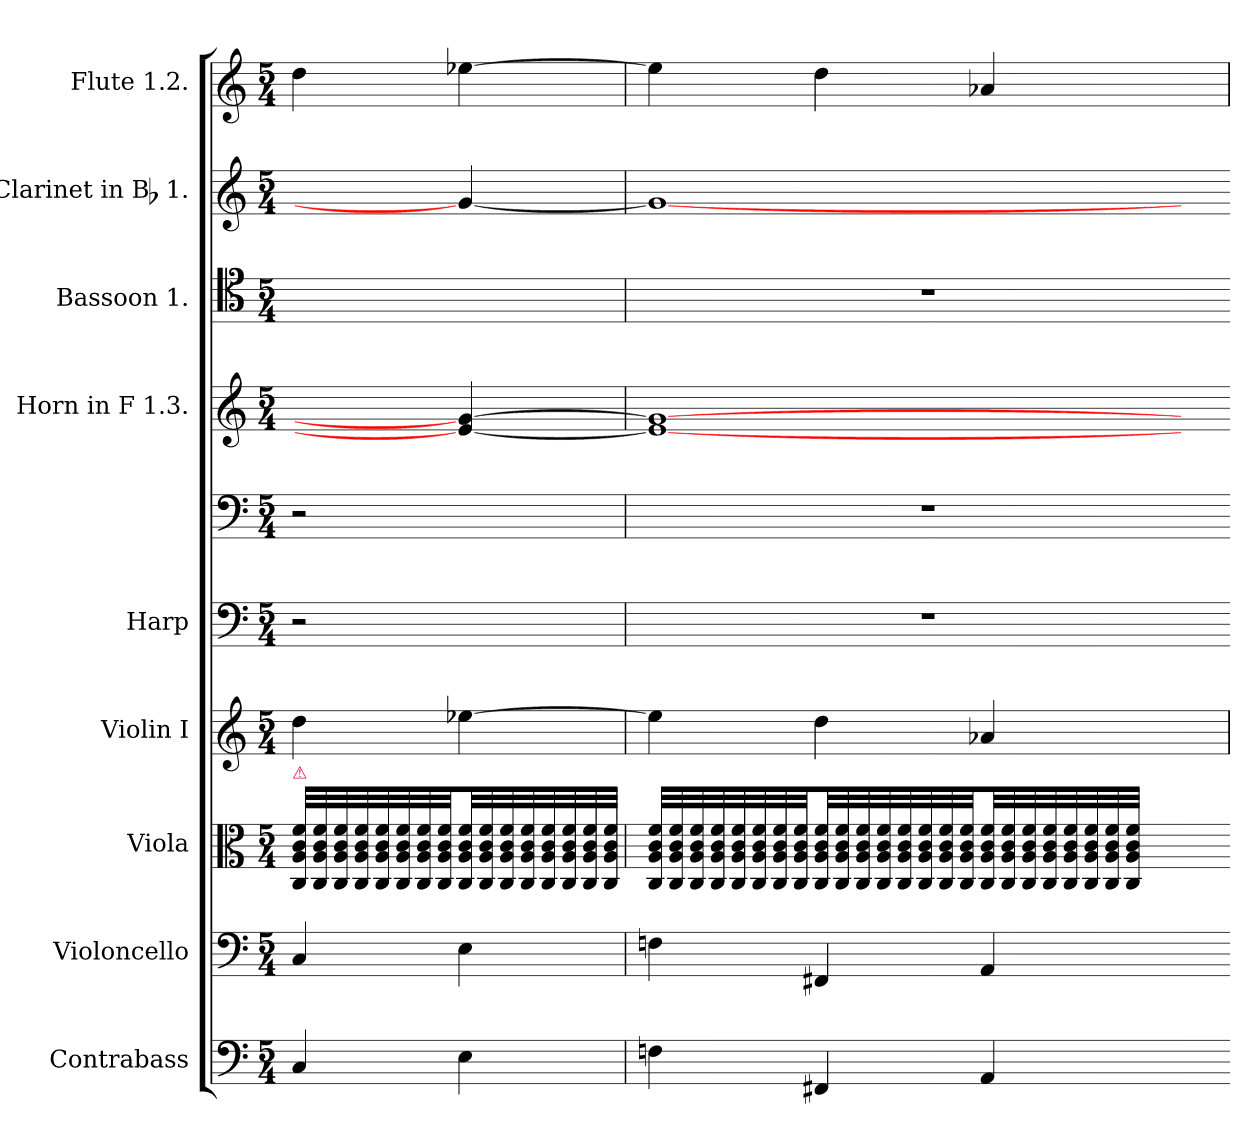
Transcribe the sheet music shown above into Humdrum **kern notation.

**kern	**kern	**kern	**kern	**kern	**kern	**kern	**kern	**kern	**kern
*part9	*part8	*part7	*part6	*part5	*part5	*part4	*part3	*part2	*part1
*staff10	*staff9	*staff8	*staff7	*staff6	*staff5	*staff4	*staff3	*staff2	*staff1
*I"Contrabass	*I"Violoncello	*I"Viola	*I"Violin I	*I"Harp	*	*I"Horn in F 1.3.	*I"Bassoon 1.	*I"Clarinet in Bb 1.	*I"Flute 1.2.
*I'Cb.	*I'Vc.	*I'Vla.	*I'Vln. I	*I'Hp.	*	*I'Hn.	*I'Bsn.	*I'Cl.	*I'Fl.
*clefF4	*clefF4	*clefC3	*clefG2	*clefF4	*clefF4	*clefG2	*clefC4	*clefG2	*clefG2
*ITrd7c12	*	*	*	*	*	*ITrd4c7	*	*ITrd1c2	*
*k[]	*k[]	*k[]	*k[]	*k[]	*k[]	*k[b-]	*k[]	*k[b-e-]	*k[]
*M5/4	*M5/4	*M5/4	*M5/4	*M5/4	*M5/4	*M5/4	*M5/4	*M5/4	*M5/4
=	=	=	=	=	=	=	=	=	=
!	!	!LO:TX:a:color=crimson:t=⚠	!	!	!	!	!	!	!
4CC	4C	32C/ 32A/ 32c/ 32f/LLL	4dd	2r	2r	4ryy	2ryy	4ryy	4dd
.	.	32C/ 32A/ 32c/ 32f/	.	.	.	.	.	.	.
.	.	32C/ 32A/ 32c/ 32f/	.	.	.	.	.	.	.
.	.	32C/ 32A/ 32c/ 32f/	.	.	.	.	.	.	.
.	.	32C/ 32A/ 32c/ 32f/	.	.	.	.	.	.	.
.	.	32C/ 32A/ 32c/ 32f/	.	.	.	.	.	.	.
.	.	32C/ 32A/ 32c/ 32f/	.	.	.	.	.	.	.
.	.	32C/ 32A/ 32c/ 32f/JJ	.	.	.	.	.	.	.
4EE	4E	32C/ 32A/ 32c/ 32f/LL	[4ee-X	.	.	4A_ 4c_	.	4f_	[4ee-X
.	.	32C/ 32A/ 32c/ 32f/	.	.	.	.	.	.	.
.	.	32C/ 32A/ 32c/ 32f/	.	.	.	.	.	.	.
.	.	32C/ 32A/ 32c/ 32f/	.	.	.	.	.	.	.
.	.	32C/ 32A/ 32c/ 32f/	.	.	.	.	.	.	.
.	.	32C/ 32A/ 32c/ 32f/	.	.	.	.	.	.	.
.	.	32C/ 32A/ 32c/ 32f/	.	.	.	.	.	.	.
.	.	32C/ 32A/ 32c/ 32f/JJJ	.	.	.	.	.	.	.
=268	=268	=268	=268	=268	=268	=268	=268	=268	=268
4FFn	4Fn	32C/ 32A/ 32c/ 32f/LLL	4ee-]	4%5r	4%5r	1A_ 1c_	4%5r	1f_	4ee-]
.	.	32C/ 32A/ 32c/ 32f/	.	.	.	.	.	.	.
.	.	32C/ 32A/ 32c/ 32f/	.	.	.	.	.	.	.
.	.	32C/ 32A/ 32c/ 32f/	.	.	.	.	.	.	.
.	.	32C/ 32A/ 32c/ 32f/	.	.	.	.	.	.	.
.	.	32C/ 32A/ 32c/ 32f/	.	.	.	.	.	.	.
.	.	32C/ 32A/ 32c/ 32f/	.	.	.	.	.	.	.
.	.	32C/ 32A/ 32c/ 32f/JJ	.	.	.	.	.	.	.
4FFF#X	4FF#X	32C/ 32A/ 32c/ 32f/LL	4dd	.	.	.	.	.	4dd
.	.	32C/ 32A/ 32c/ 32f/	.	.	.	.	.	.	.
.	.	32C/ 32A/ 32c/ 32f/	.	.	.	.	.	.	.
.	.	32C/ 32A/ 32c/ 32f/	.	.	.	.	.	.	.
.	.	32C/ 32A/ 32c/ 32f/	.	.	.	.	.	.	.
.	.	32C/ 32A/ 32c/ 32f/	.	.	.	.	.	.	.
.	.	32C/ 32A/ 32c/ 32f/	.	.	.	.	.	.	.
.	.	32C/ 32A/ 32c/ 32f/JJ	.	.	.	.	.	.	.
4AAA	4AA	32C/ 32A/ 32c/ 32f/LL	4a-X	.	.	.	.	.	4a-X
.	.	32C/ 32A/ 32c/ 32f/	.	.	.	.	.	.	.
.	.	32C/ 32A/ 32c/ 32f/	.	.	.	.	.	.	.
.	.	32C/ 32A/ 32c/ 32f/	.	.	.	.	.	.	.
.	.	32C/ 32A/ 32c/ 32f/	.	.	.	.	.	.	.
.	.	32C/ 32A/ 32c/ 32f/	.	.	.	.	.	.	.
.	.	32C/ 32A/ 32c/ 32f/	.	.	.	.	.	.	.
.	.	32C/ 32A/ 32c/ 32f/JJJ	.	.	.	.	.	.	.
2ryy	2ryy	2ryy	2ryy	.	.	.	.	.	2ryy
.	.	.	.	.	.	4ryy	.	4ryy	.
=-	=-	=-	=	=-	=-	=-	=-	=-	=
*-	*-	*-	*-	*-	*-	*-	*-	*-	*-
